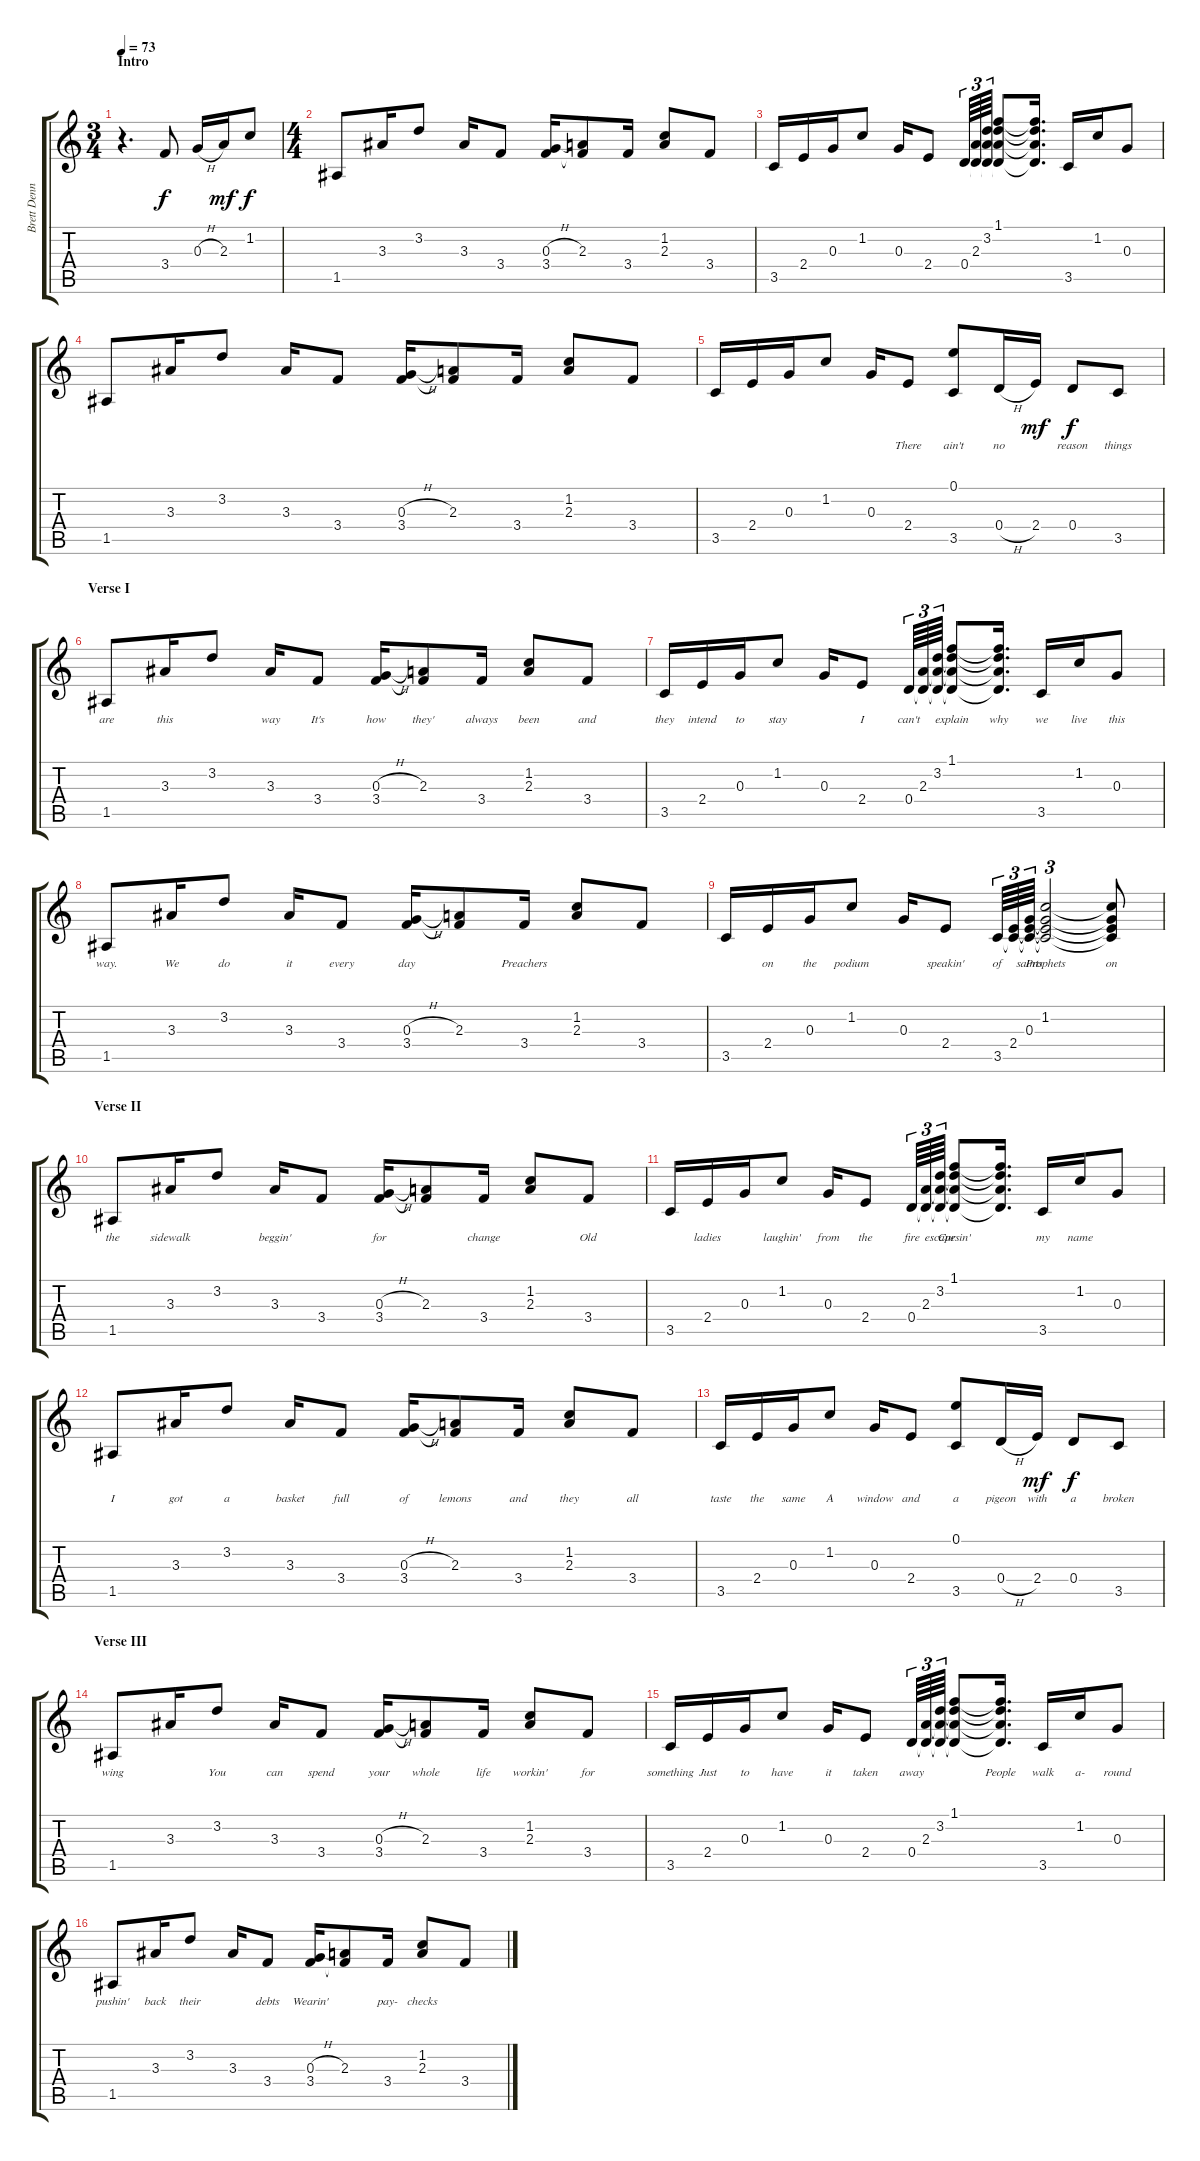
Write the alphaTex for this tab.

\track ("Brett Dennen" "Brett Denn") {instrument acousticguitarsteel}
\staff {score tabs}
\tuning (E4 B3 G3 D3 A2 E2) {hide}
\ts (3 4)
\section ("" "Intro")
\tempo 73
\clef g2
\ks c
r.4{d dy f instrument acousticguitarsteel} 3.4.8 0.3{h}.16 2.3.16{dy mf} 1.2.8{dy f} |
\ts (4 4)
1.5.8 3.3.16 3.2.8 3.3.16 3.4.8 (0.3{h} 3.4).16 (2.3 3.4{t}).8 3.4.16 (1.2 2.3).8 3.4.8 |
3.5.16 2.4.16 0.3.16 1.2.8 0.3.16 2.4.8 0.4.64{tu (3 2)} (2.3 0.4{t}).64{tu (3 2)} (3.2 2.3{t} 0.4{t}).64{tu (3 2)} (1.1 3.2{t} 2.3{t} 0.4{t}).8 (1.1{t} 3.2{t} 2.3{t} 0.4{t}).16{d} 3.5.16 1.2.16 0.3.8 |
1.5.8 3.3.16 3.2.8 3.3.16 3.4.8 (0.3{h} 3.4).16 (2.3 3.4{t}).8 3.4.16 (1.2 2.3).8 3.4.8 |
3.5.16{lyrics (0 "") lyrics (1 "") lyrics (2 "") lyrics (3 "") lyrics (4 "")} 2.4.16{lyrics (0 "") lyrics (1 "") lyrics (2 "") lyrics (3 "") lyrics (4 "")} 0.3.16{lyrics (0 "") lyrics (1 "") lyrics (2 "") lyrics (3 "") lyrics (4 "")} 1.2.8{lyrics (0 "") lyrics (1 "") lyrics (2 "") lyrics (3 "") lyrics (4 "")} 0.3.16{lyrics (0 "") lyrics (1 "") lyrics (2 "") lyrics (3 "") lyrics (4 "")} 2.4.8{lyrics (0 "There") lyrics (1 "") lyrics (2 "") lyrics (3 "") lyrics (4 "")} (0.1 3.5).8{lyrics (0 "ain't") lyrics (1 "") lyrics (2 "") lyrics (3 "") lyrics (4 "")} 0.4{h}.16{lyrics (0 "no") lyrics (1 "") lyrics (2 "") lyrics (3 "") lyrics (4 "")} 2.4.16{lyrics (0 "") lyrics (1 "") lyrics (2 "") lyrics (3 "") lyrics (4 "") dy mf} 0.4.8{lyrics (0 "reason") lyrics (1 "") lyrics (2 "") lyrics (3 "") lyrics (4 "") dy f} 3.5.8{lyrics (0 "things") lyrics (1 "") lyrics (2 "") lyrics (3 "") lyrics (4 "")} |
\section ("" "Verse I")
1.5.8{lyrics (0 "are") lyrics (1 "") lyrics (2 "") lyrics (3 "") lyrics (4 "")} 3.3.16{lyrics (0 "this") lyrics (1 "") lyrics (2 "") lyrics (3 "") lyrics (4 "")} 3.2.8{lyrics (0 "") lyrics (1 "") lyrics (2 "") lyrics (3 "") lyrics (4 "")} 3.3.16{lyrics (0 "way") lyrics (1 "") lyrics (2 "") lyrics (3 "") lyrics (4 "")} 3.4.8{lyrics (0 "It's") lyrics (1 "") lyrics (2 "") lyrics (3 "") lyrics (4 "")} (0.3{h} 3.4).16{lyrics (0 "how") lyrics (1 "") lyrics (2 "") lyrics (3 "") lyrics (4 "")} (2.3 3.4{t}).8{lyrics (0 "they'") lyrics (1 "") lyrics (2 "") lyrics (3 "") lyrics (4 "")} 3.4.16{lyrics (0 "always") lyrics (1 "") lyrics (2 "") lyrics (3 "") lyrics (4 "")} (1.2 2.3).8{lyrics (0 "been") lyrics (1 "") lyrics (2 "") lyrics (3 "") lyrics (4 "")} 3.4.8{lyrics (0 "and") lyrics (1 "") lyrics (2 "") lyrics (3 "") lyrics (4 "")} |
3.5.16{lyrics (0 "they") lyrics (1 "") lyrics (2 "") lyrics (3 "") lyrics (4 "")} 2.4.16{lyrics (0 "intend") lyrics (1 "") lyrics (2 "") lyrics (3 "") lyrics (4 "")} 0.3.16{lyrics (0 "to") lyrics (1 "") lyrics (2 "") lyrics (3 "") lyrics (4 "")} 1.2.8{lyrics (0 "stay") lyrics (1 "") lyrics (2 "") lyrics (3 "") lyrics (4 "")} 0.3.16{lyrics (0 "") lyrics (1 "") lyrics (2 "") lyrics (3 "") lyrics (4 "")} 2.4.8{lyrics (0 "I") lyrics (1 "") lyrics (2 "") lyrics (3 "") lyrics (4 "")} 0.4.64{tu (3 2) lyrics (0 "can't") lyrics (1 "") lyrics (2 "") lyrics (3 "") lyrics (4 "")} (2.3 0.4{t}).64{tu (3 2) lyrics (0 "") lyrics (1 "") lyrics (2 "") lyrics (3 "") lyrics (4 "")} (3.2 2.3{t} 0.4{t}).64{tu (3 2) lyrics (0 "") lyrics (1 "") lyrics (2 "") lyrics (3 "") lyrics (4 "")} (1.1 3.2{t} 2.3{t} 0.4{t}).8{lyrics (0 "explain") lyrics (1 "") lyrics (2 "") lyrics (3 "") lyrics (4 "")} (1.1{t} 3.2{t} 2.3{t} 0.4{t}).16{d lyrics (0 "why") lyrics (1 "") lyrics (2 "") lyrics (3 "") lyrics (4 "")} 3.5.16{lyrics (0 "we") lyrics (1 "") lyrics (2 "") lyrics (3 "") lyrics (4 "")} 1.2.16{lyrics (0 "live") lyrics (1 "") lyrics (2 "") lyrics (3 "") lyrics (4 "")} 0.3.8{lyrics (0 "this") lyrics (1 "") lyrics (2 "") lyrics (3 "") lyrics (4 "")} |
1.5.8{lyrics (0 "way.") lyrics (1 "") lyrics (2 "") lyrics (3 "") lyrics (4 "")} 3.3.16{lyrics (0 "We") lyrics (1 "") lyrics (2 "") lyrics (3 "") lyrics (4 "")} 3.2.8{lyrics (0 "do") lyrics (1 "") lyrics (2 "") lyrics (3 "") lyrics (4 "")} 3.3.16{lyrics (0 "it") lyrics (1 "") lyrics (2 "") lyrics (3 "") lyrics (4 "")} 3.4.8{lyrics (0 "every") lyrics (1 "") lyrics (2 "") lyrics (3 "") lyrics (4 "")} (0.3{h} 3.4).16{lyrics (0 "day") lyrics (1 "") lyrics (2 "") lyrics (3 "") lyrics (4 "")} (2.3 3.4{t}).8{lyrics (0 "") lyrics (1 "") lyrics (2 "") lyrics (3 "") lyrics (4 "")} 3.4.16{lyrics (0 "Preachers") lyrics (1 "") lyrics (2 "") lyrics (3 "") lyrics (4 "")} (1.2 2.3).8{lyrics (0 "") lyrics (1 "") lyrics (2 "") lyrics (3 "") lyrics (4 "")} 3.4.8{lyrics (0 "") lyrics (1 "") lyrics (2 "") lyrics (3 "") lyrics (4 "")} |
3.5.16{lyrics (0 "") lyrics (1 "") lyrics (2 "") lyrics (3 "") lyrics (4 "")} 2.4.16{lyrics (0 "on") lyrics (1 "") lyrics (2 "") lyrics (3 "") lyrics (4 "")} 0.3.16{lyrics (0 "the") lyrics (1 "") lyrics (2 "") lyrics (3 "") lyrics (4 "")} 1.2.8{lyrics (0 "podium") lyrics (1 "") lyrics (2 "") lyrics (3 "") lyrics (4 "")} 0.3.16{lyrics (0 "") lyrics (1 "") lyrics (2 "") lyrics (3 "") lyrics (4 "")} 2.4.8{lyrics (0 "speakin'") lyrics (1 "") lyrics (2 "") lyrics (3 "") lyrics (4 "")} 3.5.64{tu (3 2) lyrics (0 "of") lyrics (1 "") lyrics (2 "") lyrics (3 "") lyrics (4 "")} (2.4 3.5{t}).64{tu (3 2) lyrics (0 "") lyrics (1 "") lyrics (2 "") lyrics (3 "") lyrics (4 "")} (0.3 2.4{t} 3.5{t}).64{tu (3 2) lyrics (0 "saints") lyrics (1 "") lyrics (2 "") lyrics (3 "") lyrics (4 "")} (1.2 0.3{t} 2.4{t} 3.5{t}).2{tu (3 2) lyrics (0 "Prophets") lyrics (1 "") lyrics (2 "") lyrics (3 "") lyrics (4 "")} (1.2{t} 0.3{t} 2.4{t} 3.5{t}).8{lyrics (0 "on") lyrics (1 "") lyrics (2 "") lyrics (3 "") lyrics (4 "")} |
\section ("" "Verse II")
1.5.8{lyrics (0 "the") lyrics (1 "") lyrics (2 "") lyrics (3 "") lyrics (4 "")} 3.3.16{lyrics (0 "sidewalk") lyrics (1 "") lyrics (2 "") lyrics (3 "") lyrics (4 "")} 3.2.8{lyrics (0 "") lyrics (1 "") lyrics (2 "") lyrics (3 "") lyrics (4 "")} 3.3.16{lyrics (0 "beggin'") lyrics (1 "") lyrics (2 "") lyrics (3 "") lyrics (4 "")} 3.4.8{lyrics (0 "") lyrics (1 "") lyrics (2 "") lyrics (3 "") lyrics (4 "")} (0.3{h} 3.4).16{lyrics (0 "for") lyrics (1 "") lyrics (2 "") lyrics (3 "") lyrics (4 "")} (2.3 3.4{t}).8{lyrics (0 "") lyrics (1 "") lyrics (2 "") lyrics (3 "") lyrics (4 "")} 3.4.16{lyrics (0 "change") lyrics (1 "") lyrics (2 "") lyrics (3 "") lyrics (4 "")} (1.2 2.3).8{lyrics (0 "") lyrics (1 "") lyrics (2 "") lyrics (3 "") lyrics (4 "")} 3.4.8{lyrics (0 "Old") lyrics (1 "") lyrics (2 "") lyrics (3 "") lyrics (4 "")} |
3.5.16{lyrics (0 "") lyrics (1 "") lyrics (2 "") lyrics (3 "") lyrics (4 "")} 2.4.16{lyrics (0 "ladies") lyrics (1 "") lyrics (2 "") lyrics (3 "") lyrics (4 "")} 0.3.16{lyrics (0 "") lyrics (1 "") lyrics (2 "") lyrics (3 "") lyrics (4 "")} 1.2.8{lyrics (0 "laughin'") lyrics (1 "") lyrics (2 "") lyrics (3 "") lyrics (4 "")} 0.3.16{lyrics (0 "from") lyrics (1 "") lyrics (2 "") lyrics (3 "") lyrics (4 "")} 2.4.8{lyrics (0 "the") lyrics (1 "") lyrics (2 "") lyrics (3 "") lyrics (4 "")} 0.4.64{tu (3 2) lyrics (0 "fire") lyrics (1 "") lyrics (2 "") lyrics (3 "") lyrics (4 "")} (2.3 0.4{t}).64{tu (3 2) lyrics (0 "") lyrics (1 "") lyrics (2 "") lyrics (3 "") lyrics (4 "")} (3.2 2.3{t} 0.4{t}).64{tu (3 2) lyrics (0 "escape") lyrics (1 "") lyrics (2 "") lyrics (3 "") lyrics (4 "")} (1.1 3.2{t} 2.3{t} 0.4{t}).8{lyrics (0 "Cursin'") lyrics (1 "") lyrics (2 "") lyrics (3 "") lyrics (4 "")} (1.1{t} 3.2{t} 2.3{t} 0.4{t}).16{d lyrics (0 "") lyrics (1 "") lyrics (2 "") lyrics (3 "") lyrics (4 "")} 3.5.16{lyrics (0 "my") lyrics (1 "") lyrics (2 "") lyrics (3 "") lyrics (4 "")} 1.2.16{lyrics (0 "name") lyrics (1 "") lyrics (2 "") lyrics (3 "") lyrics (4 "")} 0.3.8{lyrics (0 "") lyrics (1 "") lyrics (2 "") lyrics (3 "") lyrics (4 "")} |
1.5.8{lyrics (0 "I") lyrics (1 "") lyrics (2 "") lyrics (3 "") lyrics (4 "")} 3.3.16{lyrics (0 "got") lyrics (1 "") lyrics (2 "") lyrics (3 "") lyrics (4 "")} 3.2.8{lyrics (0 "a") lyrics (1 "") lyrics (2 "") lyrics (3 "") lyrics (4 "")} 3.3.16{lyrics (0 "basket") lyrics (1 "") lyrics (2 "") lyrics (3 "") lyrics (4 "")} 3.4.8{lyrics (0 "full") lyrics (1 "") lyrics (2 "") lyrics (3 "") lyrics (4 "")} (0.3{h} 3.4).16{lyrics (0 "of") lyrics (1 "") lyrics (2 "") lyrics (3 "") lyrics (4 "")} (2.3 3.4{t}).8{lyrics (0 "lemons") lyrics (1 "") lyrics (2 "") lyrics (3 "") lyrics (4 "")} 3.4.16{lyrics (0 "and") lyrics (1 "") lyrics (2 "") lyrics (3 "") lyrics (4 "")} (1.2 2.3).8{lyrics (0 "they") lyrics (1 "") lyrics (2 "") lyrics (3 "") lyrics (4 "")} 3.4.8{lyrics (0 "all") lyrics (1 "") lyrics (2 "") lyrics (3 "") lyrics (4 "")} |
3.5.16{lyrics (0 "taste") lyrics (1 "") lyrics (2 "") lyrics (3 "") lyrics (4 "")} 2.4.16{lyrics (0 "the") lyrics (1 "") lyrics (2 "") lyrics (3 "") lyrics (4 "")} 0.3.16{lyrics (0 "same") lyrics (1 "") lyrics (2 "") lyrics (3 "") lyrics (4 "")} 1.2.8{lyrics (0 "A") lyrics (1 "") lyrics (2 "") lyrics (3 "") lyrics (4 "")} 0.3.16{lyrics (0 "window") lyrics (1 "") lyrics (2 "") lyrics (3 "") lyrics (4 "")} 2.4.8{lyrics (0 "and") lyrics (1 "") lyrics (2 "") lyrics (3 "") lyrics (4 "")} (0.1 3.5).8{lyrics (0 "a") lyrics (1 "") lyrics (2 "") lyrics (3 "") lyrics (4 "")} 0.4{h}.16{lyrics (0 "pigeon") lyrics (1 "") lyrics (2 "") lyrics (3 "") lyrics (4 "")} 2.4.16{lyrics (0 "with") lyrics (1 "") lyrics (2 "") lyrics (3 "") lyrics (4 "") dy mf} 0.4.8{lyrics (0 "a") lyrics (1 "") lyrics (2 "") lyrics (3 "") lyrics (4 "") dy f} 3.5.8{lyrics (0 "broken") lyrics (1 "") lyrics (2 "") lyrics (3 "") lyrics (4 "")} |
\section ("" "Verse III")
1.5.8{lyrics (0 "wing") lyrics (1 "") lyrics (2 "") lyrics (3 "") lyrics (4 "")} 3.3.16{lyrics (0 "") lyrics (1 "") lyrics (2 "") lyrics (3 "") lyrics (4 "")} 3.2.8{lyrics (0 "You") lyrics (1 "") lyrics (2 "") lyrics (3 "") lyrics (4 "")} 3.3.16{lyrics (0 "can") lyrics (1 "") lyrics (2 "") lyrics (3 "") lyrics (4 "")} 3.4.8{lyrics (0 "spend") lyrics (1 "") lyrics (2 "") lyrics (3 "") lyrics (4 "")} (0.3{h} 3.4).16{lyrics (0 "your") lyrics (1 "") lyrics (2 "") lyrics (3 "") lyrics (4 "")} (2.3 3.4{t}).8{lyrics (0 "whole") lyrics (1 "") lyrics (2 "") lyrics (3 "") lyrics (4 "")} 3.4.16{lyrics (0 "life") lyrics (1 "") lyrics (2 "") lyrics (3 "") lyrics (4 "")} (1.2 2.3).8{lyrics (0 "workin'") lyrics (1 "") lyrics (2 "") lyrics (3 "") lyrics (4 "")} 3.4.8{lyrics (0 "for") lyrics (1 "") lyrics (2 "") lyrics (3 "") lyrics (4 "")} |
3.5.16{lyrics (0 "something") lyrics (1 "") lyrics (2 "") lyrics (3 "") lyrics (4 "")} 2.4.16{lyrics (0 "Just") lyrics (1 "") lyrics (2 "") lyrics (3 "") lyrics (4 "")} 0.3.16{lyrics (0 "to") lyrics (1 "") lyrics (2 "") lyrics (3 "") lyrics (4 "")} 1.2.8{lyrics (0 "have") lyrics (1 "") lyrics (2 "") lyrics (3 "") lyrics (4 "")} 0.3.16{lyrics (0 "it") lyrics (1 "") lyrics (2 "") lyrics (3 "") lyrics (4 "")} 2.4.8{lyrics (0 "taken") lyrics (1 "") lyrics (2 "") lyrics (3 "") lyrics (4 "")} 0.4.64{tu (3 2) lyrics (0 "away") lyrics (1 "") lyrics (2 "") lyrics (3 "") lyrics (4 "")} (2.3 0.4{t}).64{tu (3 2) lyrics (0 "") lyrics (1 "") lyrics (2 "") lyrics (3 "") lyrics (4 "")} (3.2 2.3{t} 0.4{t}).64{tu (3 2) lyrics (0 "") lyrics (1 "") lyrics (2 "") lyrics (3 "") lyrics (4 "")} (1.1 3.2{t} 2.3{t} 0.4{t}).8{lyrics (0 "") lyrics (1 "") lyrics (2 "") lyrics (3 "") lyrics (4 "")} (1.1{t} 3.2{t} 2.3{t} 0.4{t}).16{d lyrics (0 "People") lyrics (1 "") lyrics (2 "") lyrics (3 "") lyrics (4 "")} 3.5.16{lyrics (0 "walk") lyrics (1 "") lyrics (2 "") lyrics (3 "") lyrics (4 "")} 1.2.16{lyrics (0 "a-") lyrics (1 "") lyrics (2 "") lyrics (3 "") lyrics (4 "")} 0.3.8{lyrics (0 "round") lyrics (1 "") lyrics (2 "") lyrics (3 "") lyrics (4 "")} |
1.5.8{lyrics (0 "pushin'") lyrics (1 "") lyrics (2 "") lyrics (3 "") lyrics (4 "")} 3.3.16{lyrics (0 "back") lyrics (1 "") lyrics (2 "") lyrics (3 "") lyrics (4 "")} 3.2.8{lyrics (0 "their") lyrics (1 "") lyrics (2 "") lyrics (3 "") lyrics (4 "")} 3.3.16{lyrics (0 "") lyrics (1 "") lyrics (2 "") lyrics (3 "") lyrics (4 "")} 3.4.8{lyrics (0 "debts") lyrics (1 "") lyrics (2 "") lyrics (3 "") lyrics (4 "")} (0.3{h} 3.4).16{lyrics (0 "Wearin'") lyrics (1 "") lyrics (2 "") lyrics (3 "") lyrics (4 "")} (2.3 3.4{t}).8{lyrics (0 "") lyrics (1 "") lyrics (2 "") lyrics (3 "") lyrics (4 "")} 3.4.16{lyrics (0 "pay-") lyrics (1 "") lyrics (2 "") lyrics (3 "") lyrics (4 "")} (1.2 2.3).8{lyrics (0 "checks") lyrics (1 "") lyrics (2 "") lyrics (3 "") lyrics (4 "")} 3.4.8{lyrics (0 "") lyrics (1 "") lyrics (2 "") lyrics (3 "") lyrics (4 "")}
